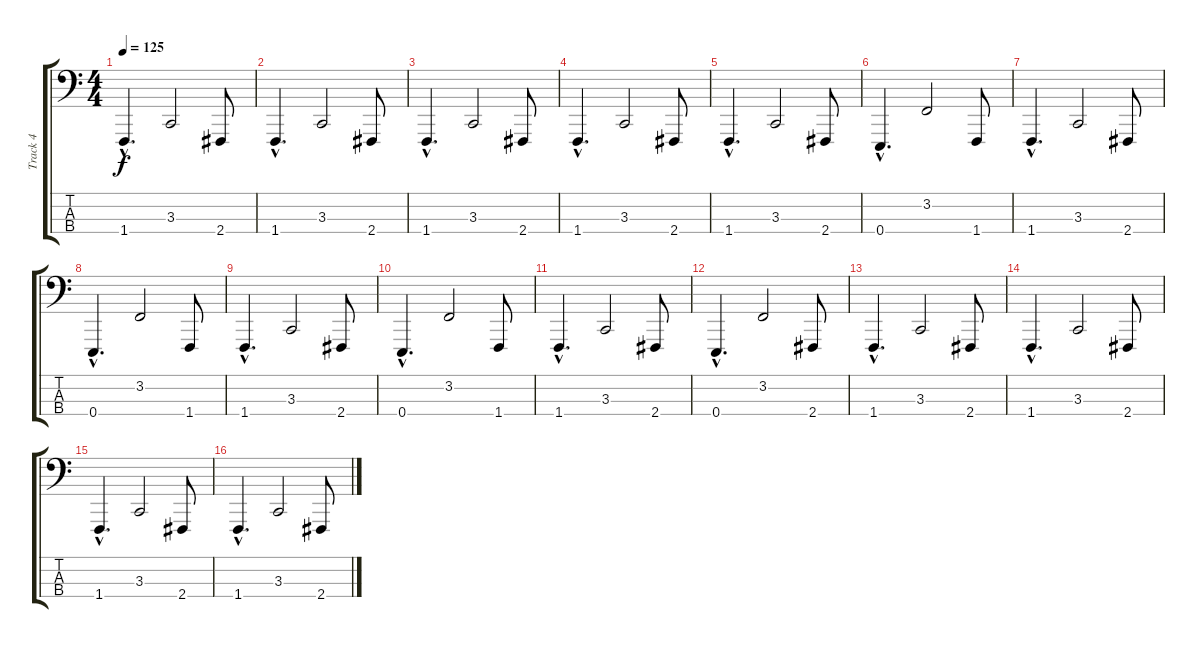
\track ("Track 4" "Track 4") {instrument synthvoice}
\staff {score tabs}
\tuning (G2 D2 A1 E1) {hide}
\ts (4 4)
\tempo 125
\clef f4
\ks c
1.4{hac}.4{d dy f} 3.3.2 2.4.8 |
1.4{hac}.4{d} 3.3.2 2.4.8 |
1.4{hac}.4{d} 3.3.2 2.4.8 |
1.4{hac}.4{d} 3.3.2 2.4.8 |
1.4{hac}.4{d} 3.3.2 2.4.8 |
0.4{hac}.4{d} 3.2.2 1.4.8 |
1.4{hac}.4{d} 3.3.2 2.4.8 |
0.4{hac}.4{d} 3.2.2 1.4.8 |
1.4{hac}.4{d} 3.3.2 2.4.8 |
0.4{hac}.4{d} 3.2.2 1.4.8 |
1.4{hac}.4{d} 3.3.2 2.4.8 |
0.4{hac}.4{d} 3.2.2 2.4.8 |
1.4{hac}.4{d} 3.3.2 2.4.8 |
1.4{hac}.4{d} 3.3.2 2.4.8 |
1.4{hac}.4{d} 3.3.2 2.4.8 |
1.4{hac}.4{d} 3.3.2 2.4.8
